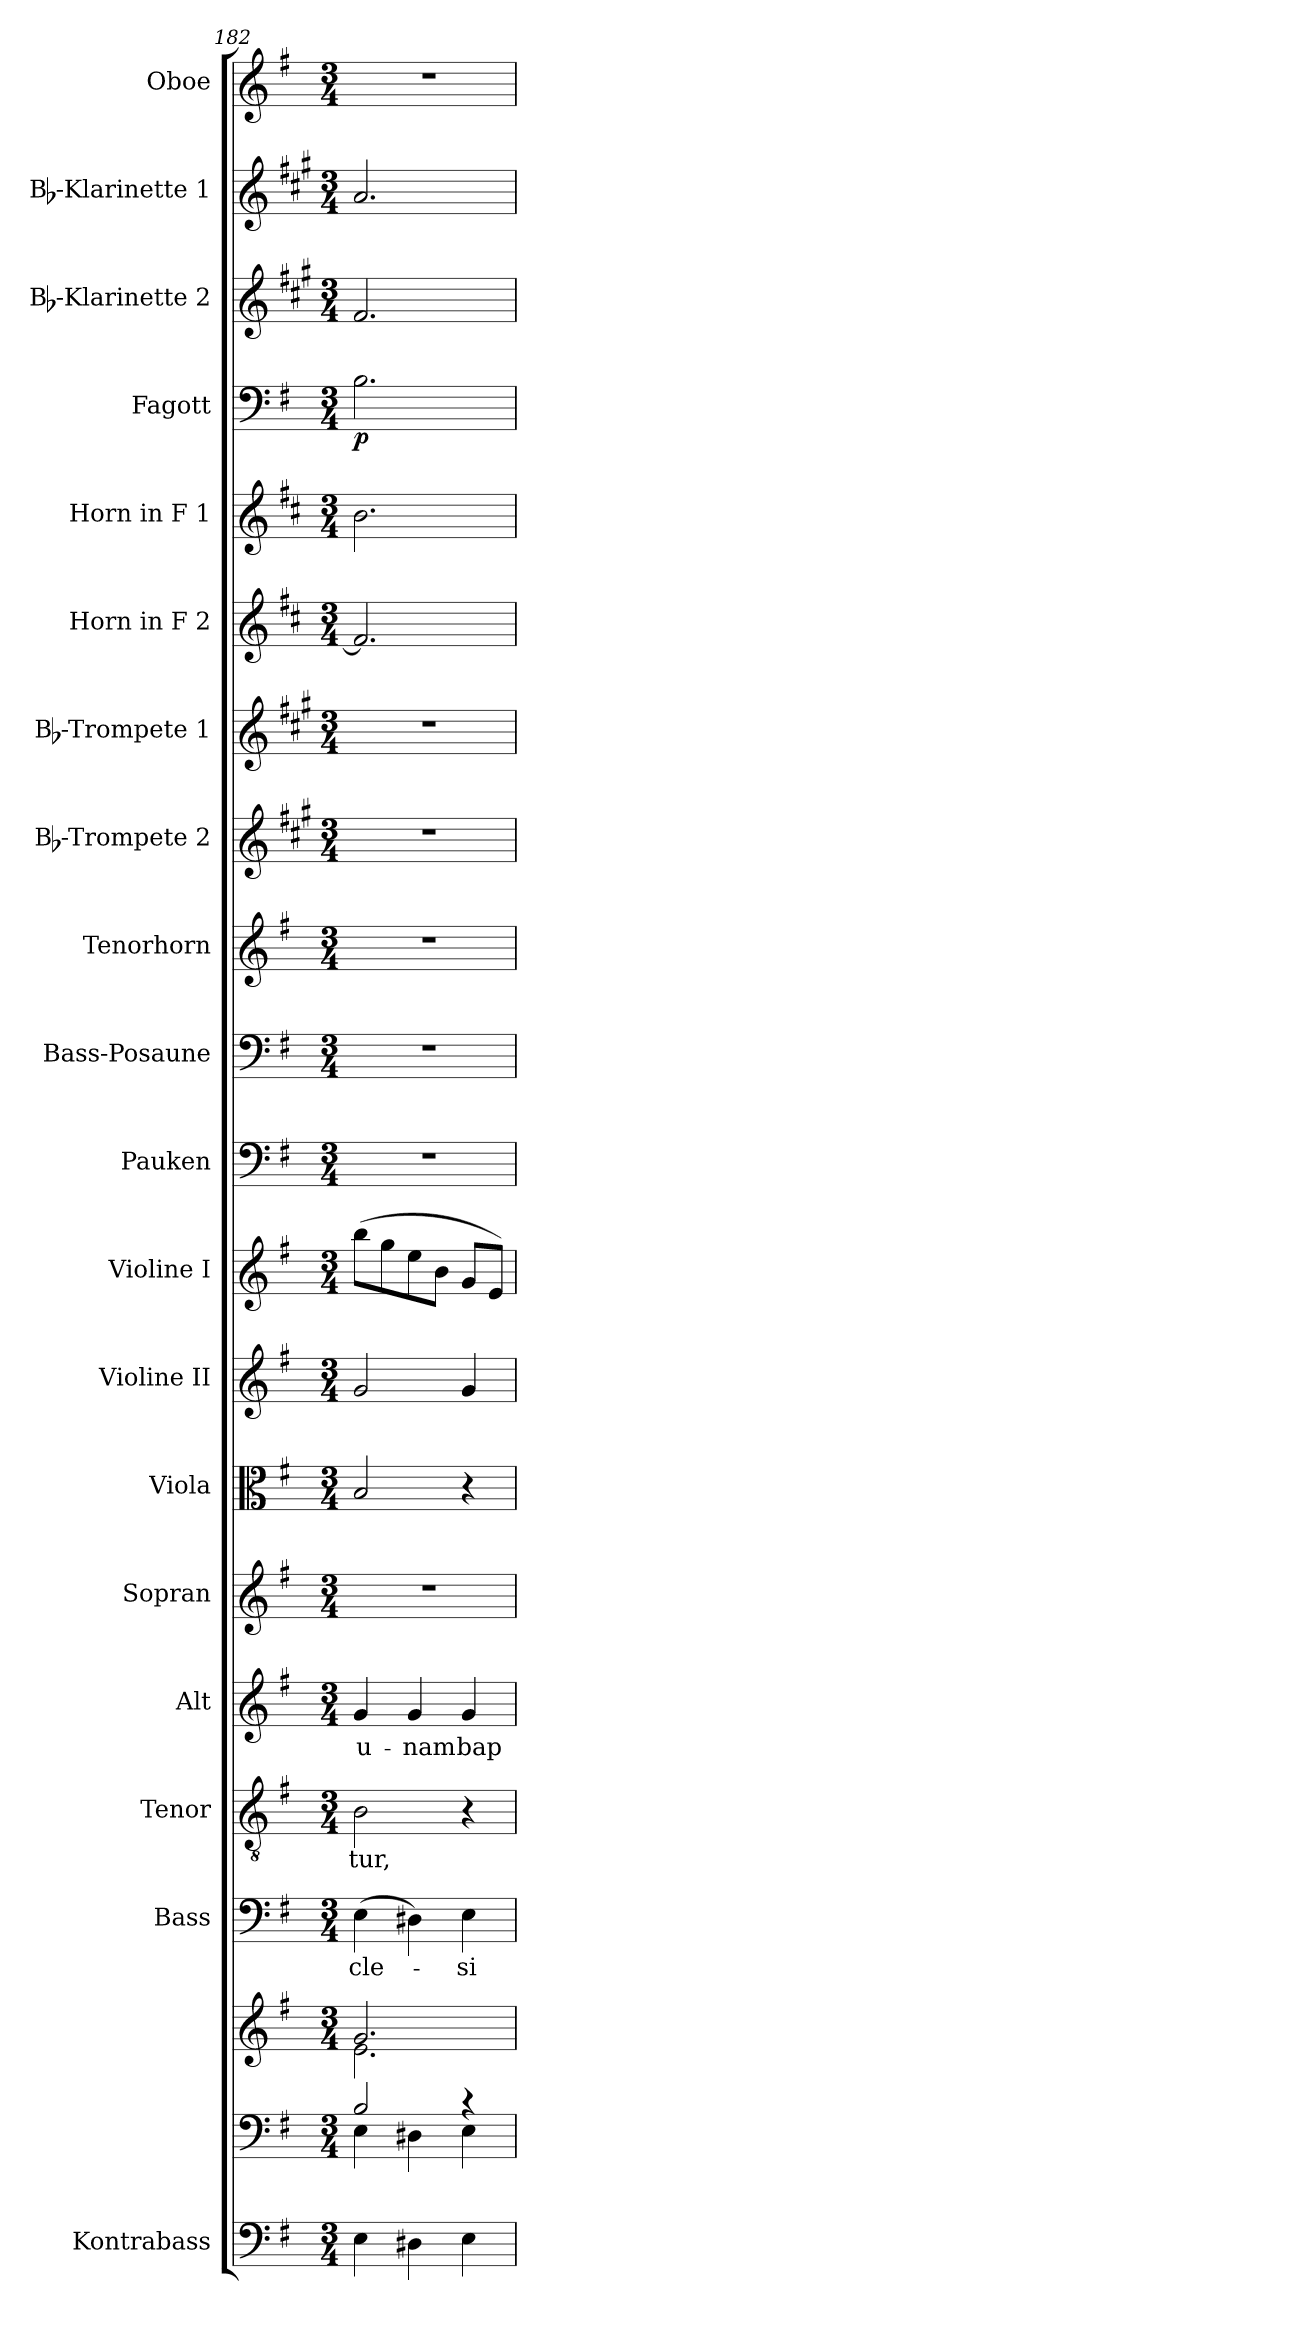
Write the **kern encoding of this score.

**kern	**kern	**kern	**kern	**text	**kern	**text	**kern	**text	**kern	**kern	**kern	**kern	**kern	**kern	**kern	**kern	**kern	**kern	**kern	**kern	**dynam	**kern	**kern	**kern
*part20	*part19	*part19	*part18	*part18	*part17	*part17	*part16	*part16	*part15	*part14	*part13	*part12	*part11	*part10	*part9	*part8	*part7	*part6	*part5	*part4	*part4	*part3	*part2	*part1
*staff21	*staff20	*staff19	*staff18	*staff18	*staff17	*staff17	*staff16	*staff16	*staff15	*staff14	*staff13	*staff12	*staff11	*staff10	*staff9	*staff8	*staff7	*staff6	*staff5	*staff4	*staff4	*staff3	*staff2	*staff1
*I"Kontrabass	*	*	*I"Bass	*	*I"Tenor	*	*I"Alt	*	*I"Sopran	*I"Viola	*I"Violine II	*I"Violine I	*I"Pauken	*I"Bass-Posaune	*I"Tenorhorn	*I"Bb-Trompete 2	*I"Bb-Trompete 1	*I"Horn in F 2	*I"Horn in F 1	*I"Fagott	*	*I"Bb-Klarinette 2	*I"Bb-Klarinette 1	*I"Oboe
*I'Kb.	*	*	*I'B.	*	*I'T.	*	*I'A.	*	*I'S.	*I'Vla.	*I'Vl. II	*I'Vl. I	*I'Pk.	*I'B. Pos.	*I'T. Hrn.	*I'Bb Trp. 2	*I'Bb Trp. 1	*	*	*I'Fg.	*	*I'Bb Kl. 2	*I'Bb Kl. 1	*I'Ob.
*clefF4	*clefF4	*clefG2	*clefF4	*	*clefGv2	*	*clefG2	*	*clefG2	*clefC3	*clefG2	*clefG2	*clefF4	*clefF4	*clefG2	*clefG2	*clefG2	*clefG2	*clefG2	*clefF4	*	*clefG2	*clefG2	*clefG2
*ITrd7c12	*	*	*	*	*	*	*	*	*	*	*	*	*	*	*ITrd8c14	*ITrd1c2	*ITrd1c2	*ITrd4c7	*ITrd4c7	*	*	*ITrd1c2	*ITrd1c2	*
*k[f#]	*k[f#]	*k[f#]	*k[f#]	*	*k[f#]	*	*k[f#]	*	*k[f#]	*k[f#]	*k[f#]	*k[f#]	*k[f#]	*k[f#]	*k[f#]	*k[f#]	*k[f#]	*k[f#]	*k[f#]	*k[f#]	*	*k[f#]	*k[f#]	*k[f#]
*G:	*G:	*G:	*G:	*	*G:	*	*G:	*	*G:	*G:	*G:	*G:	*G:	*G:	*G:	*G:	*G:	*G:	*G:	*G:	*	*G:	*G:	*G:
*M3/4	*M3/4	*M3/4	*M3/4	*	*M3/4	*	*M3/4	*	*M3/4	*M3/4	*M3/4	*M3/4	*M3/4	*M3/4	*M3/4	*M3/4	*M3/4	*M3/4	*M3/4	*M3/4	*	*M3/4	*M3/4	*M3/4
=182	=182	=182	=182	=182	=182	=182	=182	=182	=182	=182	=182	=182	=182	=182	=182	=182	=182	=182	=182	=182	=182	=182	=182	=182
*	*^	*^	*	*	*	*	*	*	*	*	*	*	*	*	*	*	*	*	*	*	*	*	*	*
!	!	!	!	!	!	!LO:LY:b	!	!LO:LY:b	!	!LO:LY:b	!	!	!	!	!	!	!	!	!	!	!	!	!LO:DY:b	!	!	!
4EE\	2B/	4E\	2.g/	2.e\	(>4E\	-cle-	2B\	-tur,	4g/	u-	2.r	2B/	2g/	(>8bb\L	2.r	2.r	2.r	2.r	2.r	2.B/]	2.e\	2.B\	p	2.e/	2.g/	2.r
.	.	.	.	.	.	.	.	.	.	.	.	.	.	8gg\	.	.	.	.	.	.	.	.	.	.	.	.
!	!	!	!	!	!	!	!	!	!	!LO:LY:b	!	!	!	!	!	!	!	!	!	!	!	!	!	!	!	!
4DD#X\	.	4D#X\	.	.	4D#X\)	.	.	.	4g/	-nam	.	.	.	8ee\	.	.	.	.	.	.	.	.	.	.	.	.
.	.	.	.	.	.	.	.	.	.	.	.	.	.	8b\J	.	.	.	.	.	.	.	.	.	.	.	.
!	!	!	!	!	!	!LO:LY:b	!	!	!	!LO:LY:b	!	!	!	!	!	!	!	!	!	!	!	!	!	!	!	!
4EE\	4rc	4E\	.	.	4E\	-si-	4r	.	4g/	bap-	.	4r	4g/	8g/L	.	.	.	.	.	.	.	.	.	.	.	.
.	.	.	.	.	.	.	.	.	.	.	.	.	.	8e/J)	.	.	.	.	.	.	.	.	.	.	.	.
*	*v	*v	*	*	*	*	*	*	*	*	*	*	*	*	*	*	*	*	*	*	*	*	*	*	*	*
*	*	*v	*v	*	*	*	*	*	*	*	*	*	*	*	*	*	*	*	*	*	*	*	*	*	*
=	=	=	=	=	=	=	=	=	=	=	=	=	=	=	=	=	=	=	=	=	=	=	=	=
*-	*-	*-	*-	*-	*-	*-	*-	*-	*-	*-	*-	*-	*-	*-	*-	*-	*-	*-	*-	*-	*-	*-	*-	*-
